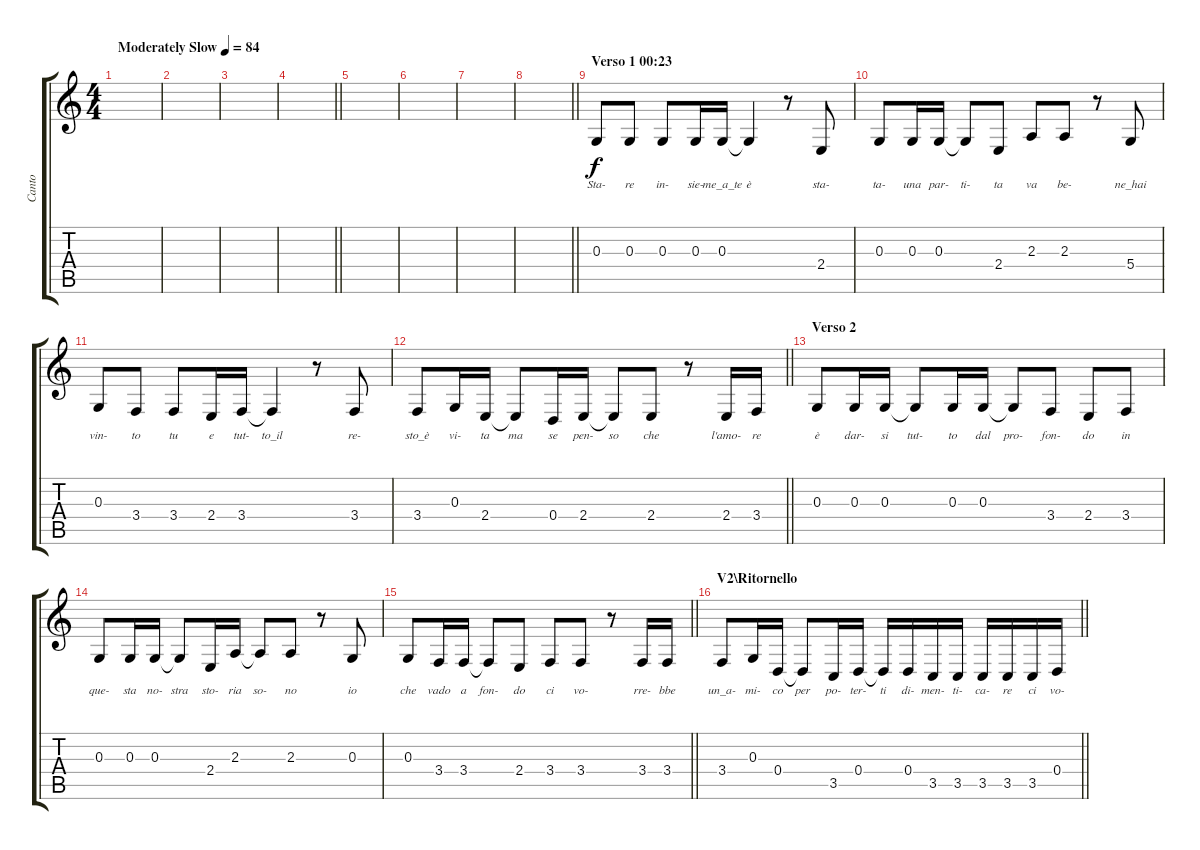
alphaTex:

\track ("Canto" "Canto") {instrument lead2sawtooth}
\staff {score tabs}
\tuning (E4 B3 G3 D3 A2 E2) {hide}
\ts (4 4)
\tempo (84 "Moderately Slow")
\clef g2
\ks c
|
|
|
\barLineRight lightlight
|
|
|
|
\barLineRight lightlight
|
\section ("" "Verso 1 00:23")
0.3.8{lyrics (0 "Sta-") lyrics (1 "") lyrics (2 "") lyrics (3 "") lyrics (4 "")} 0.3.8{lyrics (0 "re") lyrics (1 "") lyrics (2 "") lyrics (3 "") lyrics (4 "")} 0.3.8{lyrics (0 "in-") lyrics (1 "") lyrics (2 "") lyrics (3 "") lyrics (4 "")} 0.3.16{lyrics (0 "sie-") lyrics (1 "") lyrics (2 "") lyrics (3 "") lyrics (4 "")} 0.3.16{lyrics (0 "me_a_te") lyrics (1 "") lyrics (2 "") lyrics (3 "") lyrics (4 "")} 0.3{t}.4{lyrics (0 "è") lyrics (1 "") lyrics (2 "") lyrics (3 "") lyrics (4 "")} r.8 2.4.8{lyrics (0 "sta-") lyrics (1 "") lyrics (2 "") lyrics (3 "") lyrics (4 "")} |
0.3.8{lyrics (0 "ta-") lyrics (1 "") lyrics (2 "") lyrics (3 "") lyrics (4 "")} 0.3.16{lyrics (0 "una") lyrics (1 "") lyrics (2 "") lyrics (3 "") lyrics (4 "")} 0.3.16{lyrics (0 "par-") lyrics (1 "") lyrics (2 "") lyrics (3 "") lyrics (4 "")} 0.3{t}.8{lyrics (0 "ti-") lyrics (1 "") lyrics (2 "") lyrics (3 "") lyrics (4 "")} 2.4.8{lyrics (0 "ta") lyrics (1 "") lyrics (2 "") lyrics (3 "") lyrics (4 "")} 2.3.8{lyrics (0 "va") lyrics (1 "") lyrics (2 "") lyrics (3 "") lyrics (4 "")} 2.3.8{lyrics (0 "be-") lyrics (1 "") lyrics (2 "") lyrics (3 "") lyrics (4 "")} r.8 5.4.8{lyrics (0 "ne_hai") lyrics (1 "") lyrics (2 "") lyrics (3 "") lyrics (4 "")} |
0.3.8{lyrics (0 "vin-") lyrics (1 "") lyrics (2 "") lyrics (3 "") lyrics (4 "")} 3.4.8{lyrics (0 "to") lyrics (1 "") lyrics (2 "") lyrics (3 "") lyrics (4 "")} 3.4.8{lyrics (0 "tu") lyrics (1 "") lyrics (2 "") lyrics (3 "") lyrics (4 "")} 2.4.16{lyrics (0 "e") lyrics (1 "") lyrics (2 "") lyrics (3 "") lyrics (4 "")} 3.4.16{lyrics (0 "tut-") lyrics (1 "") lyrics (2 "") lyrics (3 "") lyrics (4 "")} 3.4{t}.4{lyrics (0 "to_il") lyrics (1 "") lyrics (2 "") lyrics (3 "") lyrics (4 "")} r.8 3.4.8{lyrics (0 "re-") lyrics (1 "") lyrics (2 "") lyrics (3 "") lyrics (4 "")} |
\barLineRight lightlight
3.4.8{lyrics (0 "sto_è") lyrics (1 "") lyrics (2 "") lyrics (3 "") lyrics (4 "")} 0.3.16{lyrics (0 "vi-") lyrics (1 "") lyrics (2 "") lyrics (3 "") lyrics (4 "")} 2.4.16{lyrics (0 "ta") lyrics (1 "") lyrics (2 "") lyrics (3 "") lyrics (4 "")} 2.4{t}.8{lyrics (0 "ma") lyrics (1 "") lyrics (2 "") lyrics (3 "") lyrics (4 "")} 0.4.16{lyrics (0 "se") lyrics (1 "") lyrics (2 "") lyrics (3 "") lyrics (4 "")} 2.4.16{lyrics (0 "pen-") lyrics (1 "") lyrics (2 "") lyrics (3 "") lyrics (4 "")} 2.4{t}.8{lyrics (0 "so") lyrics (1 "") lyrics (2 "") lyrics (3 "") lyrics (4 "")} 2.4.8{lyrics (0 "che") lyrics (1 "") lyrics (2 "") lyrics (3 "") lyrics (4 "")} r.8 2.4.16{lyrics (0 "l'amo-") lyrics (1 "") lyrics (2 "") lyrics (3 "") lyrics (4 "")} 3.4.16{lyrics (0 "re") lyrics (1 "") lyrics (2 "") lyrics (3 "") lyrics (4 "")} |
\section ("" "Verso 2")
0.3.8{lyrics (0 "è") lyrics (1 "") lyrics (2 "") lyrics (3 "") lyrics (4 "")} 0.3.16{lyrics (0 "dar-") lyrics (1 "") lyrics (2 "") lyrics (3 "") lyrics (4 "")} 0.3.16{lyrics (0 "si") lyrics (1 "") lyrics (2 "") lyrics (3 "") lyrics (4 "")} 0.3{t}.8{lyrics (0 "tut-") lyrics (1 "") lyrics (2 "") lyrics (3 "") lyrics (4 "")} 0.3.16{lyrics (0 "to") lyrics (1 "") lyrics (2 "") lyrics (3 "") lyrics (4 "")} 0.3.16{lyrics (0 "dal") lyrics (1 "") lyrics (2 "") lyrics (3 "") lyrics (4 "")} 0.3{t}.8{lyrics (0 "pro-") lyrics (1 "") lyrics (2 "") lyrics (3 "") lyrics (4 "")} 3.4.8{lyrics (0 "fon-") lyrics (1 "") lyrics (2 "") lyrics (3 "") lyrics (4 "")} 2.4.8{lyrics (0 "do") lyrics (1 "") lyrics (2 "") lyrics (3 "") lyrics (4 "")} 3.4.8{lyrics (0 "in") lyrics (1 "") lyrics (2 "") lyrics (3 "") lyrics (4 "")} |
0.3.8{lyrics (0 "que-") lyrics (1 "") lyrics (2 "") lyrics (3 "") lyrics (4 "")} 0.3.16{lyrics (0 "sta") lyrics (1 "") lyrics (2 "") lyrics (3 "") lyrics (4 "")} 0.3.16{lyrics (0 "no-") lyrics (1 "") lyrics (2 "") lyrics (3 "") lyrics (4 "")} 0.3{t}.8{lyrics (0 "stra") lyrics (1 "") lyrics (2 "") lyrics (3 "") lyrics (4 "")} 2.4.16{lyrics (0 "sto-") lyrics (1 "") lyrics (2 "") lyrics (3 "") lyrics (4 "")} 2.3.16{lyrics (0 "ria") lyrics (1 "") lyrics (2 "") lyrics (3 "") lyrics (4 "")} 2.3{t}.8{lyrics (0 "so-") lyrics (1 "") lyrics (2 "") lyrics (3 "") lyrics (4 "")} 2.3.8{lyrics (0 "no") lyrics (1 "") lyrics (2 "") lyrics (3 "") lyrics (4 "")} r.8 0.3.8{lyrics (0 "io") lyrics (1 "") lyrics (2 "") lyrics (3 "") lyrics (4 "")} |
\barLineRight lightlight
0.3.8{lyrics (0 "che") lyrics (1 "") lyrics (2 "") lyrics (3 "") lyrics (4 "")} 3.4.16{lyrics (0 "vado") lyrics (1 "") lyrics (2 "") lyrics (3 "") lyrics (4 "")} 3.4.16{lyrics (0 "a") lyrics (1 "") lyrics (2 "") lyrics (3 "") lyrics (4 "")} 3.4{t}.8{lyrics (0 "fon-") lyrics (1 "") lyrics (2 "") lyrics (3 "") lyrics (4 "")} 2.4.8{lyrics (0 "do") lyrics (1 "") lyrics (2 "") lyrics (3 "") lyrics (4 "")} 3.4.8{lyrics (0 "ci") lyrics (1 "") lyrics (2 "") lyrics (3 "") lyrics (4 "")} 3.4.8{lyrics (0 "vo-") lyrics (1 "") lyrics (2 "") lyrics (3 "") lyrics (4 "")} r.8 3.4.16{lyrics (0 "rre-") lyrics (1 "") lyrics (2 "") lyrics (3 "") lyrics (4 "")} 3.4.16{lyrics (0 "bbe") lyrics (1 "") lyrics (2 "") lyrics (3 "") lyrics (4 "")} |
\section ("" "V2\\Ritornello")
\barLineRight lightlight
3.4.8{lyrics (0 "un_a-") lyrics (1 "") lyrics (2 "") lyrics (3 "") lyrics (4 "")} 0.3.16{lyrics (0 "mi-") lyrics (1 "") lyrics (2 "") lyrics (3 "") lyrics (4 "")} 0.4.16{lyrics (0 "co") lyrics (1 "") lyrics (2 "") lyrics (3 "") lyrics (4 "")} 0.4{t}.8{lyrics (0 "per") lyrics (1 "") lyrics (2 "") lyrics (3 "") lyrics (4 "")} 3.5.16{lyrics (0 "po-") lyrics (1 "") lyrics (2 "") lyrics (3 "") lyrics (4 "")} 0.4.16{lyrics (0 "ter-") lyrics (1 "") lyrics (2 "") lyrics (3 "") lyrics (4 "")} 0.4{t}.16{lyrics (0 "ti") lyrics (1 "") lyrics (2 "") lyrics (3 "") lyrics (4 "")} 0.4.16{lyrics (0 "di-") lyrics (1 "") lyrics (2 "") lyrics (3 "") lyrics (4 "")} 3.5.16{lyrics (0 "men-") lyrics (1 "") lyrics (2 "") lyrics (3 "") lyrics (4 "")} 3.5.16{lyrics (0 "ti-") lyrics (1 "") lyrics (2 "") lyrics (3 "") lyrics (4 "")} 3.5.16{lyrics (0 "ca-") lyrics (1 "") lyrics (2 "") lyrics (3 "") lyrics (4 "")} 3.5.16{lyrics (0 "re") lyrics (1 "") lyrics (2 "") lyrics (3 "") lyrics (4 "")} 3.5.16{lyrics (0 "ci") lyrics (1 "") lyrics (2 "") lyrics (3 "") lyrics (4 "")} 0.4.16{lyrics (0 "vo-") lyrics (1 "") lyrics (2 "") lyrics (3 "") lyrics (4 "")}
